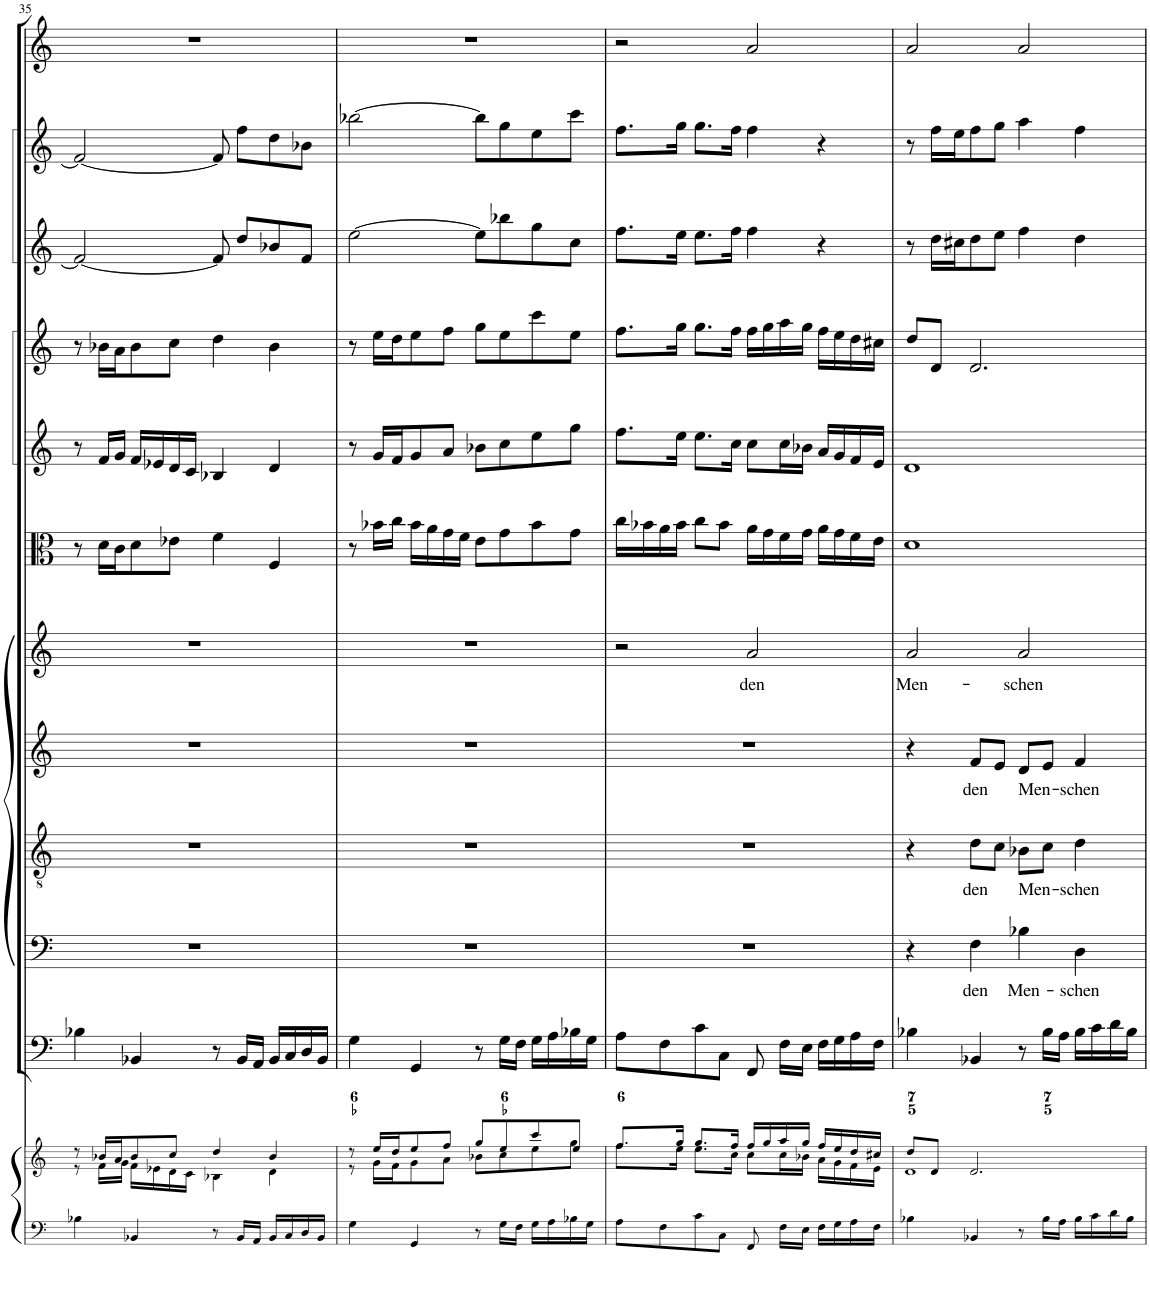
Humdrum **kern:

**kern	**kern	**kern	**kern	**text	**kern	**text	**kern	**text	**kern	**text	**kern	**kern	**kern	**kern	**kern	**kern
*part12	*part12	*part11	*part10	*part10	*part9	*part9	*part8	*part8	*part7	*part7	*part6	*part5	*part4	*part3	*part2	*part1
*staff13	*staff12	*staff11	*staff10	*staff10	*staff9	*staff9	*staff8	*staff8	*staff7	*staff7	*staff6	*staff5	*staff4	*staff3	*staff2	*staff1
*I"Piano reduction	*	*I"Continuo	*I"Basso	*	*I"Tenore	*	*I"Alto	*	*I"Soprano	*	*I"Viola	*I"Violino II	*I"Violino I	*I"Oboe II	*I"Oboe I	*I"Corno da caccia
*I'Pno	*	*	*	*	*	*	*	*	*	*	*I'Vla	*I'Vln	*I'Vln	*I'Ob	*I'Ob	*
!!LO:PB:g=z
*clefF4	*clefG2	*clefF4	*clefF4	*	*clefGv2	*	*clefG2	*	*clefG2	*	*clefC3	*clefG2	*clefG2	*clefG2	*clefG2	*clefG2
*	*	*	*	*	*	*	*	*	*	*	*	*	*	*	*	*Trd7c12
*k[]	*k[]	*k[]	*k[]	*	*k[]	*	*k[]	*	*k[]	*	*k[]	*k[]	*k[]	*k[]	*k[]	*k[]
*M4/4	*M4/4	*M4/4	*M4/4	*	*M4/4	*	*M4/4	*	*M4/4	*	*M4/4	*M4/4	*M4/4	*M4/4	*M4/4	*M4/4
*met(c)	*met(c)	*met(c)	*met(c)	*	*met(c)	*	*met(c)	*	*met(c)	*	*met(c)	*met(c)	*met(c)	*met(c)	*met(c)	*met(c)
=35	=35	=35	=35	=35	=35	=35	=35	=35	=35	=35	=35	=35	=35	=35	=35	=35
*	*^	*	*	*	*	*	*	*	*	*	*	*	*	*	*	*
4B-X\	8r	8r	4B-X\	1r	.	1r	.	1r	.	1r	.	8r	8r	8r	2f/_	2f/_	1r
.	16b-X/LL	16f\LL	.	.	.	.	.	.	.	.	.	16d\LL	16f/LL	16b-X\LL	.	.	.
.	16a/J	16g\JJ	.	.	.	.	.	.	.	.	.	16c\J	16g/JJ	16a\J	.	.	.
4BB-X/	8b-/	16f\LL	4BB-X/	.	.	.	.	.	.	.	.	8d\	16f/LL	8b-\	.	.	.
.	.	16e-X\	.	.	.	.	.	.	.	.	.	.	16e-X/	.	.	.	.
.	8cc/J	16d\	.	.	.	.	.	.	.	.	.	8e-X\J	16d/	8cc\J	.	.	.
.	.	16c\JJ	.	.	.	.	.	.	.	.	.	.	16c/JJ	.	.	.	.
8r	4dd/	4B-X\	8r	.	.	.	.	.	.	.	.	4f\	4B-X/	4dd\	8f/]	8f/]	.
16BB-/LL	.	.	16BB-/LL	.	.	.	.	.	.	.	.	.	.	.	8dd/L	8ff\L	.
16AA/JJ	.	.	16AA/JJ	.	.	.	.	.	.	.	.	.	.	.	.	.	.
16BB-/LL	4b-/	4d\	16BB-/LL	.	.	.	.	.	.	.	.	4F/	4d/	4b-\	8b-X/	8dd\	.
16C/	.	.	16C/	.	.	.	.	.	.	.	.	.	.	.	.	.	.
16D/	.	.	16D/	.	.	.	.	.	.	.	.	.	.	.	8f/J	8b-X\J	.
16BB-/JJ	.	.	16BB-/JJ	.	.	.	.	.	.	.	.	.	.	.	.	.	.
=36	=36	=36	=36	=36	=36	=36	=36	=36	=36	=36	=36	=36	=36	=36	=36	=36	=36
4G\	8r	8r	4G\	1r	.	1r	.	1r	.	1r	.	8r	8r	8r	[2ee\	[2bb-X\	1r
.	16ee/LL	16g\LL	.	.	.	.	.	.	.	.	.	16b-X\LL	16g/LL	16ee\LL	.	.	.
.	16dd/J	16f\J	.	.	.	.	.	.	.	.	.	16cc\JJ	16f/J	16dd\J	.	.	.
4GG/	8ee/	8g\	4GG/	.	.	.	.	.	.	.	.	16b-\LL	8g/	8ee\	.	.	.
.	.	.	.	.	.	.	.	.	.	.	.	16a\	.	.	.	.	.
.	8ff/J	8a\J	.	.	.	.	.	.	.	.	.	16g\	8a/J	8ff\J	.	.	.
.	.	.	.	.	.	.	.	.	.	.	.	16f\JJ	.	.	.	.	.
8r	8gg/L	8b-X\L	8r	.	.	.	.	.	.	.	.	8e\L	8b-X\L	8gg\L	8ee\L]	8bb-\L]	.
16G\LL	8ee/	8cc\	16G\LL	.	.	.	.	.	.	.	.	8g\	8cc\	8ee\	8bb-X\	8gg\	.
16F\JJ	.	.	16F\JJ	.	.	.	.	.	.	.	.	.	.	.	.	.	.
16G\LL	8ccc/	8ee\	16G\LL	.	.	.	.	.	.	.	.	8b-\	8ee\	8ccc\	8gg\	8ee\	.
16A\	.	.	16A\	.	.	.	.	.	.	.	.	.	.	.	.	.	.
16B-X\	8ee/J	8gg\J	16B-X\	.	.	.	.	.	.	.	.	8g\J	8gg\J	8ee\J	8cc\J	8ccc\J	.
16G\JJ	.	.	16G\JJ	.	.	.	.	.	.	.	.	.	.	.	.	.	.
=37	=37	=37	=37	=37	=37	=37	=37	=37	=37	=37	=37	=37	=37	=37	=37	=37	=37
8A\L	8.ff/L	8.ff\L	8A\L	1r	.	1r	.	1r	.	2r	.	16cc\LL	8.ff\L	8.ff\L	8.ff\L	8.ff\L	2r
.	.	.	.	.	.	.	.	.	.	.	.	16b-X\	.	.	.	.	.
8F\	.	.	8F\	.	.	.	.	.	.	.	.	16a\	.	.	.	.	.
.	16gg/Jk	16ee\Jk	.	.	.	.	.	.	.	.	.	16b-\JJ	16ee\Jk	16gg\Jk	16ee\Jk	16gg\Jk	.
8c\	8.gg/L	8.ee\L	8c\	.	.	.	.	.	.	.	.	8cc\L	8.ee\L	8.gg\L	8.ee\L	8.gg\L	.
8C\J	.	.	8C\J	.	.	.	.	.	.	.	.	8b-\J	.	.	.	.	.
.	16ff/Jk	16cc\Jk	.	.	.	.	.	.	.	.	.	.	16cc\Jk	16ff\Jk	16ff\Jk	16ff\Jk	.
!	!	!	!	!	!	!	!	!	!	!	!LO:LY:b	!	!	!	!	!	!
8FF/	16ff/LL	8cc\L	8FF/	.	.	.	.	.	.	2a/	den	16a\LL	8cc\L	16ff\LL	4ff\	4ff\	2a/
.	16gg/	.	.	.	.	.	.	.	.	.	.	16g\	.	16gg\	.	.	.
16F\LL	16aa/	16cc\L	16F\LL	.	.	.	.	.	.	.	.	16f\	16cc\L	16aa\	.	.	.
16E\JJ	16gg/JJ	16b-X\JJ	16E\JJ	.	.	.	.	.	.	.	.	16g\JJ	16b-X\JJ	16gg\JJ	.	.	.
16F\LL	16ff/LL	16a\LL	16F\LL	.	.	.	.	.	.	.	.	16a\LL	16a/LL	16ff\LL	4r	4r	.
16G\	16ee/	16g\	16G\	.	.	.	.	.	.	.	.	16g\	16g/	16ee\	.	.	.
16A\	16dd/	16f\	16A\	.	.	.	.	.	.	.	.	16f\	16f/	16dd\	.	.	.
16F\JJ	16cc#X/JJ	16e\JJ	16F\JJ	.	.	.	.	.	.	.	.	16e\JJ	16e/JJ	16cc#X\JJ	.	.	.
=38	=38	=38	=38	=38	=38	=38	=38	=38	=38	=38	=38	=38	=38	=38	=38	=38	=38
!	!	!	!	!	!	!	!	!	!	!	!LO:LY:b	!	!	!	!	!	!
4B-X\	8dd/L	1d	4B-X\	4r	.	4r	.	4r	.	2a/	Men-	1d	1d	8dd/L	8r	8r	2a/
.	8d/J	.	.	.	.	.	.	.	.	.	.	.	.	8d/J	16dd\LL	16ff\LL	.
.	.	.	.	.	.	.	.	.	.	.	.	.	.	.	16cc#X\J	16ee\J	.
!	!	!	!	!	!LO:LY:b	!	!LO:LY:b	!	!LO:LY:b	!	!	!	!	!	!	!	!
4BB-X/	2.d/	.	4BB-X/	4F\	den	8d\L	den	8f/L	den	.	.	.	.	2.d/	8dd\	8ff\	.
.	.	.	.	.	.	8c\J	.	8e/J	.	.	.	.	.	.	8ee\J	8gg\J	.
!	!	!	!	!	!LO:LY:b	!	!LO:LY:b	!	!LO:LY:b	!	!LO:LY:b	!	!	!	!	!	!
8r	.	.	8r	4B-X\	Men-	8B-X\L	Men-	8d/L	Men-	2a/	-schen	.	.	.	4ff\	4aa\	2a/
16B-\LL	.	.	16B-\LL	.	.	8c\J	.	8e/J	.	.	.	.	.	.	.	.	.
16A\JJ	.	.	16A\JJ	.	.	.	.	.	.	.	.	.	.	.	.	.	.
!	!	!	!	!	!LO:LY:b	!	!LO:LY:b	!	!LO:LY:b	!	!	!	!	!	!	!	!
16B-\LL	.	.	16B-\LL	4D\	-schen	4d\	-schen	4f/	-schen	.	.	.	.	.	4dd\	4ff\	.
16c\	.	.	16c\	.	.	.	.	.	.	.	.	.	.	.	.	.	.
16d\	.	.	16d\	.	.	.	.	.	.	.	.	.	.	.	.	.	.
16B-\JJ	.	.	16B-\JJ	.	.	.	.	.	.	.	.	.	.	.	.	.	.
*	*v	*v	*	*	*	*	*	*	*	*	*	*	*	*	*	*	*
=	=	=	=	=	=	=	=	=	=	=	=	=	=	=	=	=
*-	*-	*-	*-	*-	*-	*-	*-	*-	*-	*-	*-	*-	*-	*-	*-	*-
